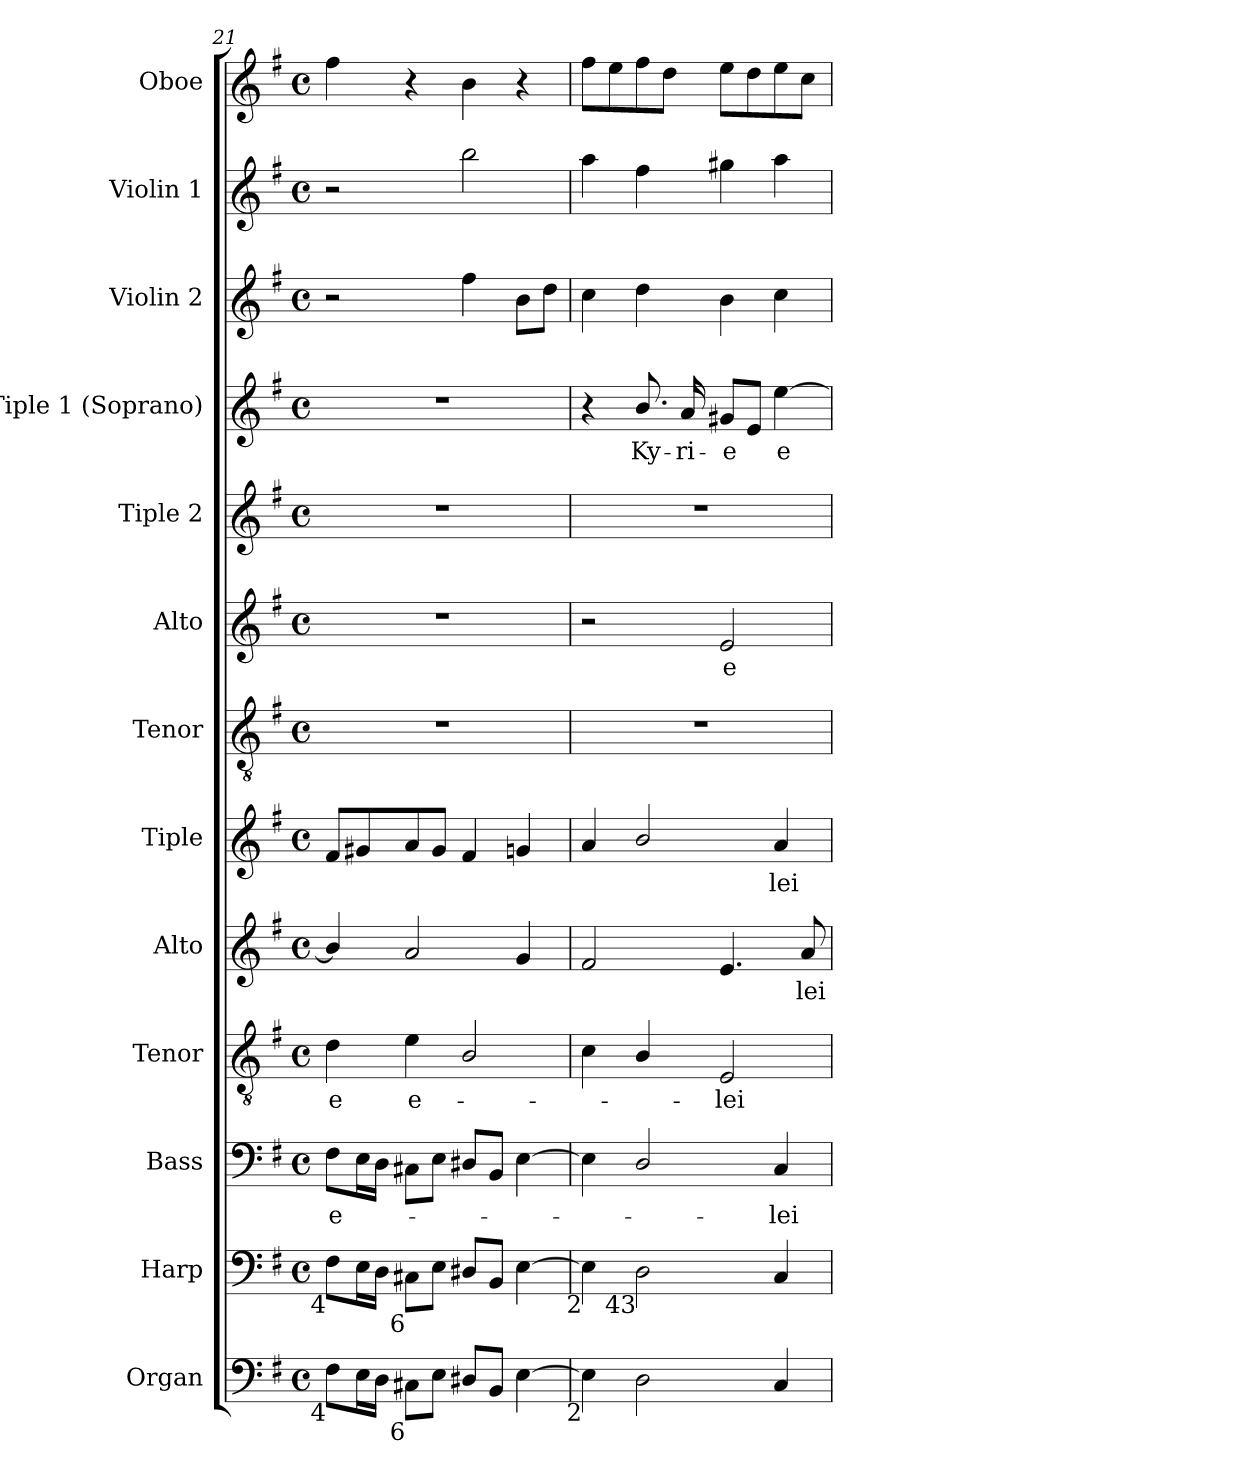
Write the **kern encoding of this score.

**kern	**kern	**kern	**text	**kern	**text	**kern	**text	**kern	**text	**kern	**kern	**text	**kern	**kern	**text	**kern	**kern	**kern
*part13	*part12	*part11	*part11	*part10	*part10	*part9	*part9	*part8	*part8	*part7	*part6	*part6	*part5	*part4	*part4	*part3	*part2	*part1
*staff13	*staff12	*staff11	*staff11	*staff10	*staff10	*staff9	*staff9	*staff8	*staff8	*staff7	*staff6	*staff6	*staff5	*staff4	*staff4	*staff3	*staff2	*staff1
*I"Organ	*I"Harp	*I"Bass	*	*I"Tenor	*	*I"Alto	*	*I"Tiple	*	*I"Tenor	*I"Alto	*	*I"Tiple 2	*I"Tiple 1 (Soprano)	*	*I"Violin 2	*I"Violin 1	*I"Oboe
*I'Org.	*I'Hp.	*I'B.	*	*I'T.	*	*I'A.	*	*	*	*I'T.	*I'A.	*	*	*I'S1.	*	*I'Vln. 2	*I'Vln. 1	*I'Ob.
*clefF4	*clefF4	*clefF4	*	*clefGv2	*	*clefG2	*	*clefG2	*	*clefGv2	*clefG2	*	*clefG2	*clefG2	*	*clefG2	*clefG2	*clefG2
*	*	*	*	*ITrd7c12	*	*	*	*	*	*ITrd7c12	*	*	*	*	*	*	*	*
*k[f#]	*k[f#]	*k[f#]	*	*k[f#]	*	*k[f#]	*	*k[f#]	*	*k[f#]	*k[f#]	*	*k[f#]	*k[f#]	*	*k[f#]	*k[f#]	*k[f#]
*G:	*G:	*G:	*	*G:	*	*G:	*	*G:	*	*G:	*G:	*	*G:	*G:	*	*G:	*G:	*G:
*M4/4	*M4/4	*M4/4	*	*M4/4	*	*M4/4	*	*M4/4	*	*M4/4	*M4/4	*	*M4/4	*M4/4	*	*M4/4	*M4/4	*M4/4
*met(c)	*met(c)	*met(c)	*	*met(c)	*	*met(c)	*	*met(c)	*	*met(c)	*met(c)	*	*met(c)	*met(c)	*	*met(c)	*met(c)	*met(c)
=21	=21	=21	=21	=21	=21	=21	=21	=21	=21	=21	=21	=21	=21	=21	=21	=21	=21	=21
!	!	!	!LO:LY:b:color=#000000	!	!	!	!	!	!	!	!	!	!	!	!	!	!	!
!	!LO:TX:b:rj:t=4	!	!	!	!	!	!	!	!	!	!	!	!	!	!	!	!	!
!LO:TX:b:rj:t=4	!	!	!	!	!	!	!	!	!	!	!	!	!	!	!	!	!	!
!	!	!	!	!	!LO:LY:b:color=#000000	!	!	!	!	!	!	!	!	!	!	!	!	!
8F#i\L	8F#i\L	8F#i\L	e-	4Di\	-e	4bi/]	.	8f#i/L	.	1r	1r	.	1r	1r	.	2r	2r	4ff#i\
16Ei\L	16Ei\L	16Ei\L	.	.	.	.	.	8g#Xi/	.	.	.	.	.	.	.	.	.	.
16Di\JJ	16Di\JJ	16Di\JJ	.	.	.	.	.	.	.	.	.	.	.	.	.	.	.	.
!	!LO:TX:b:rj:t=6	!	!	!	!	!	!	!	!	!	!	!	!	!	!	!	!	!
!LO:TX:b:rj:t=6	!	!	!	!	!	!	!	!	!	!	!	!	!	!	!	!	!	!
!	!	!	!	!	!LO:LY:b:color=#000000	!	!	!	!	!	!	!	!	!	!	!	!	!
8C#Xi\L	8C#Xi\L	8C#Xi\L	.	4Ei\	e-	2ai/	.	8ai/	.	.	.	.	.	.	.	.	.	4r
8Ei\J	8Ei\J	8Ei\J	.	.	.	.	.	8g#i/J	.	.	.	.	.	.	.	.	.	.
8D#Xi/L	8D#Xi/L	8D#Xi/L	.	2BBi/	.	.	.	4f#i/	.	.	.	.	.	.	.	4ff#i\	2bbi\	4bi\
8BBi/J	8BBi/J	8BBi/J	.	.	.	.	.	.	.	.	.	.	.	.	.	.	.	.
[4Ei\	[4Ei\	[4Ei\	.	.	.	4gi/	.	4gni/	.	.	.	.	.	.	.	8bi\L	.	4r
.	.	.	.	.	.	.	.	.	.	.	.	.	.	.	.	8ddi\J	.	.
=22	=22	=22	=22	=22	=22	=22	=22	=22	=22	=22	=22	=22	=22	=22	=22	=22	=22	=22
!	!LO:TX:b:rj:t=2	!	!	!	!	!	!	!	!	!	!	!	!	!	!	!	!	!
!LO:TX:b:rj:t=2	!	!	!	!	!	!	!	!	!	!	!	!	!	!	!	!	!	!
4Ei\]	4Ei\]	4Ei\]	.	4Ci\	.	2f#i/	.	4ai/	.	1r	2r	.	1r	4r	.	4cci\	4aai\	8ff#i\L
.	.	.	.	.	.	.	.	.	.	.	.	.	.	.	.	.	.	8eei\
!	!LO:TX:b:rj:t=43	!	!	!	!	!	!	!	!	!	!	!	!	!	!	!	!	!
!	!	!	!	!	!	!	!	!	!	!	!	!	!	!	!LO:LY:b:color=#000000	!	!	!
2Di\	2Di\	2Di/	.	4BBi/	.	.	.	2bi/	.	.	.	.	.	8.bi/	Ky-	4ddi\	4ff#i\	8ff#i\
.	.	.	.	.	.	.	.	.	.	.	.	.	.	.	.	.	.	8ddi\J
!	!	!	!	!	!	!	!	!	!	!	!	!	!	!	!LO:LY:b:color=#000000	!	!	!
.	.	.	.	.	.	.	.	.	.	.	.	.	.	16ai/	ri-	.	.	.
!	!	!	!	!	!LO:LY:b:color=#000000	!	!	!	!	!	!	!	!	!	!	!	!	!
!	!	!	!	!	!	!	!	!	!	!	!	!LO:LY:b:color=#000000	!	!	!	!	!	!
!	!	!	!	!	!	!	!	!	!	!	!	!	!	!	!LO:LY:b:color=#000000	!	!	!
.	.	.	.	2EEi/	-lei-	4.ei/	.	.	.	.	2ei/	e-	.	8g#Xi/L	-e	4bi\	4gg#Xi\	8eei\L
.	.	.	.	.	.	.	.	.	.	.	.	.	.	8ei/J	.	.	.	8ddi\
!	!	!	!LO:LY:b:color=#000000	!	!	!	!	!	!	!	!	!	!	!	!	!	!	!
!	!	!	!	!	!	!	!	!	!LO:LY:b:color=#000000	!	!	!	!	!	!	!	!	!
!	!	!	!	!	!	!	!	!	!	!	!	!	!	!	!LO:LY:b:color=#000000	!	!	!
4Ci/	4Ci/	4Ci/	-lei-	.	.	.	.	4ai/	-lei-	.	.	.	.	[4eei\	e-	4cci\	4aai\	8eei\
!	!	!	!	!	!	!	!LO:LY:b:color=#000000	!	!	!	!	!	!	!	!	!	!	!
.	.	.	.	.	.	8ai/	-lei-	.	.	.	.	.	.	.	.	.	.	8cci\J
=	=	=	=	=	=	=	=	=	=	=	=	=	=	=	=	=	=	=
*-	*-	*-	*-	*-	*-	*-	*-	*-	*-	*-	*-	*-	*-	*-	*-	*-	*-	*-
